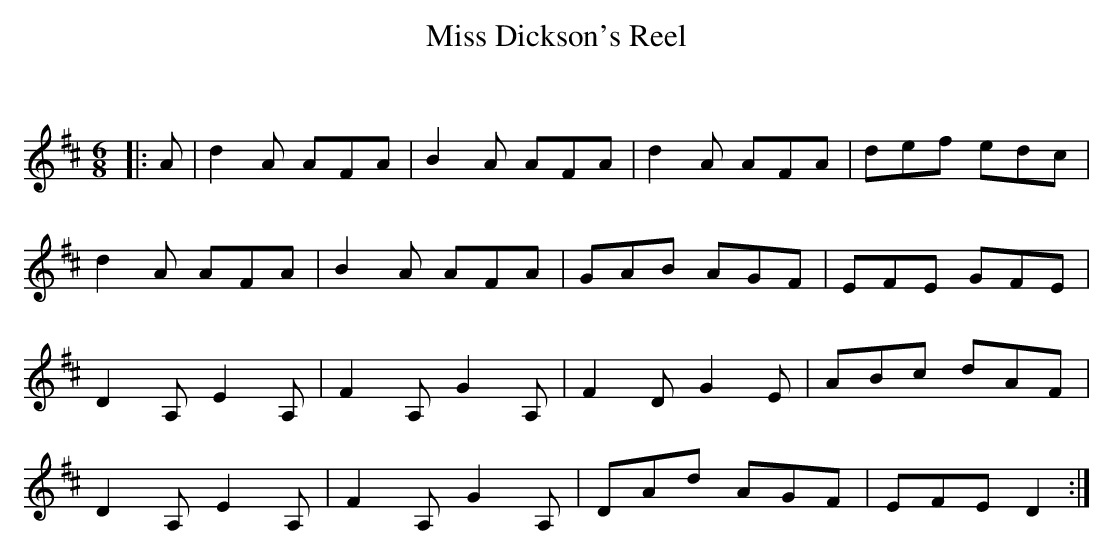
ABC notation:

X:1
T: Miss Dickson's Reel
C:
Q:180
K:D
M:6/8
L:1/16
|:A2|d4A2 A2F2A2|B4A2 A2F2A2|d4A2 A2F2A2|d2e2f2 e2d2c2|
d4A2 A2F2A2|B4A2 A2F2A2|G2A2B2 A2G2F2|E2F2E2 G2F2E2|
D4A,2 E4A,2|F4A,2 G4A,2|F4D2 G4E2|A2B2c2 d2A2F2|
D4A,2 E4A,2|F4A,2 G4A,2|D2A2d2 A2G2F2|E2F2E2 D4:|
